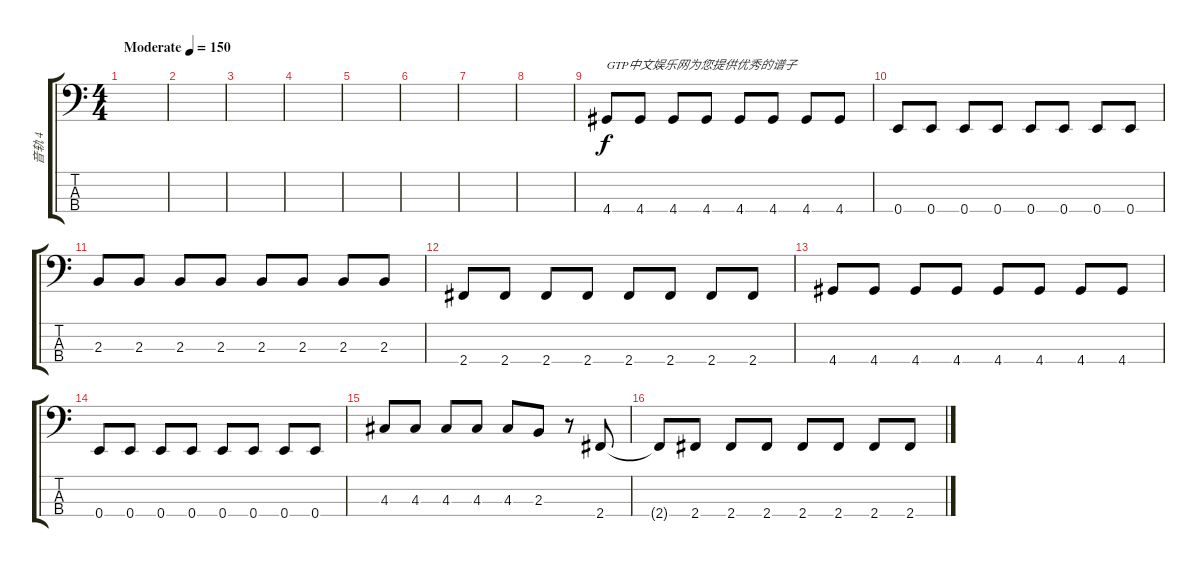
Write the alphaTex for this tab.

\track ("音轨 4" "音轨 4") {instrument electricbassfinger}
\staff {score tabs}
\tuning (G2 D2 A1 E1) {hide}
\ts (4 4)
\tempo (150 "Moderate")
\clef f4
\ks c
|
|
|
|
|
|
|
|
4.4.8{txt "GTP中文娱乐网为您提供优秀的谱子"} 4.4.8 4.4.8 4.4.8 4.4.8 4.4.8 4.4.8 4.4.8 |
0.4.8 0.4.8 0.4.8 0.4.8 0.4.8 0.4.8 0.4.8 0.4.8 |
2.3.8 2.3.8 2.3.8 2.3.8 2.3.8 2.3.8 2.3.8 2.3.8 |
2.4.8 2.4.8 2.4.8 2.4.8 2.4.8 2.4.8 2.4.8 2.4.8 |
4.4.8 4.4.8 4.4.8 4.4.8 4.4.8 4.4.8 4.4.8 4.4.8 |
0.4.8 0.4.8 0.4.8 0.4.8 0.4.8 0.4.8 0.4.8 0.4.8 |
4.3.8 4.3.8 4.3.8 4.3.8 4.3.8 2.3.8 r.8 2.4.8 |
2.4{t}.8 2.4.8 2.4.8 2.4.8 2.4.8 2.4.8 2.4.8 2.4.8
